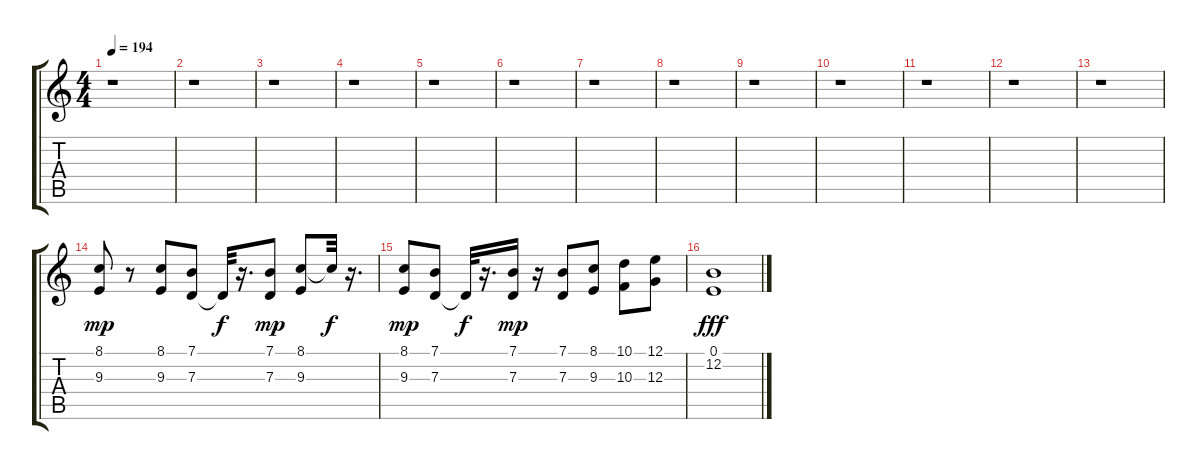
\track "" {instrument trumpet}
\staff {score tabs}
\tuning (E4 B3 G3 D3 A2 E2) {hide}
\ts (4 4)
\tempo 194
\clef g2
\ks c
r.1{dy f} |
r.1 |
r.1 |
r.1 |
r.1 |
r.1 |
r.1 |
r.1 |
r.1 |
r.1 |
r.1 |
r.1 |
r.1 |
(8.1 9.3).8{dy mp} r.8 (8.1 9.3).8 (7.1 7.3).8 7.3{t}.32{dy f} r.16{d} (7.1 7.3).8{dy mp} (8.1 9.3).8 8.1{t}.32{dy f} r.16{d} |
(8.1 9.3).8{dy mp} (7.1 7.3).8 7.3{t}.32{dy f} r.16{d} (7.1 7.3).16{dy mp} r.16 (7.1 7.3).8 (8.1 9.3).8 (10.1 10.3).8 (12.1 12.3).8 |
(0.1 12.2).1{dy fff}
